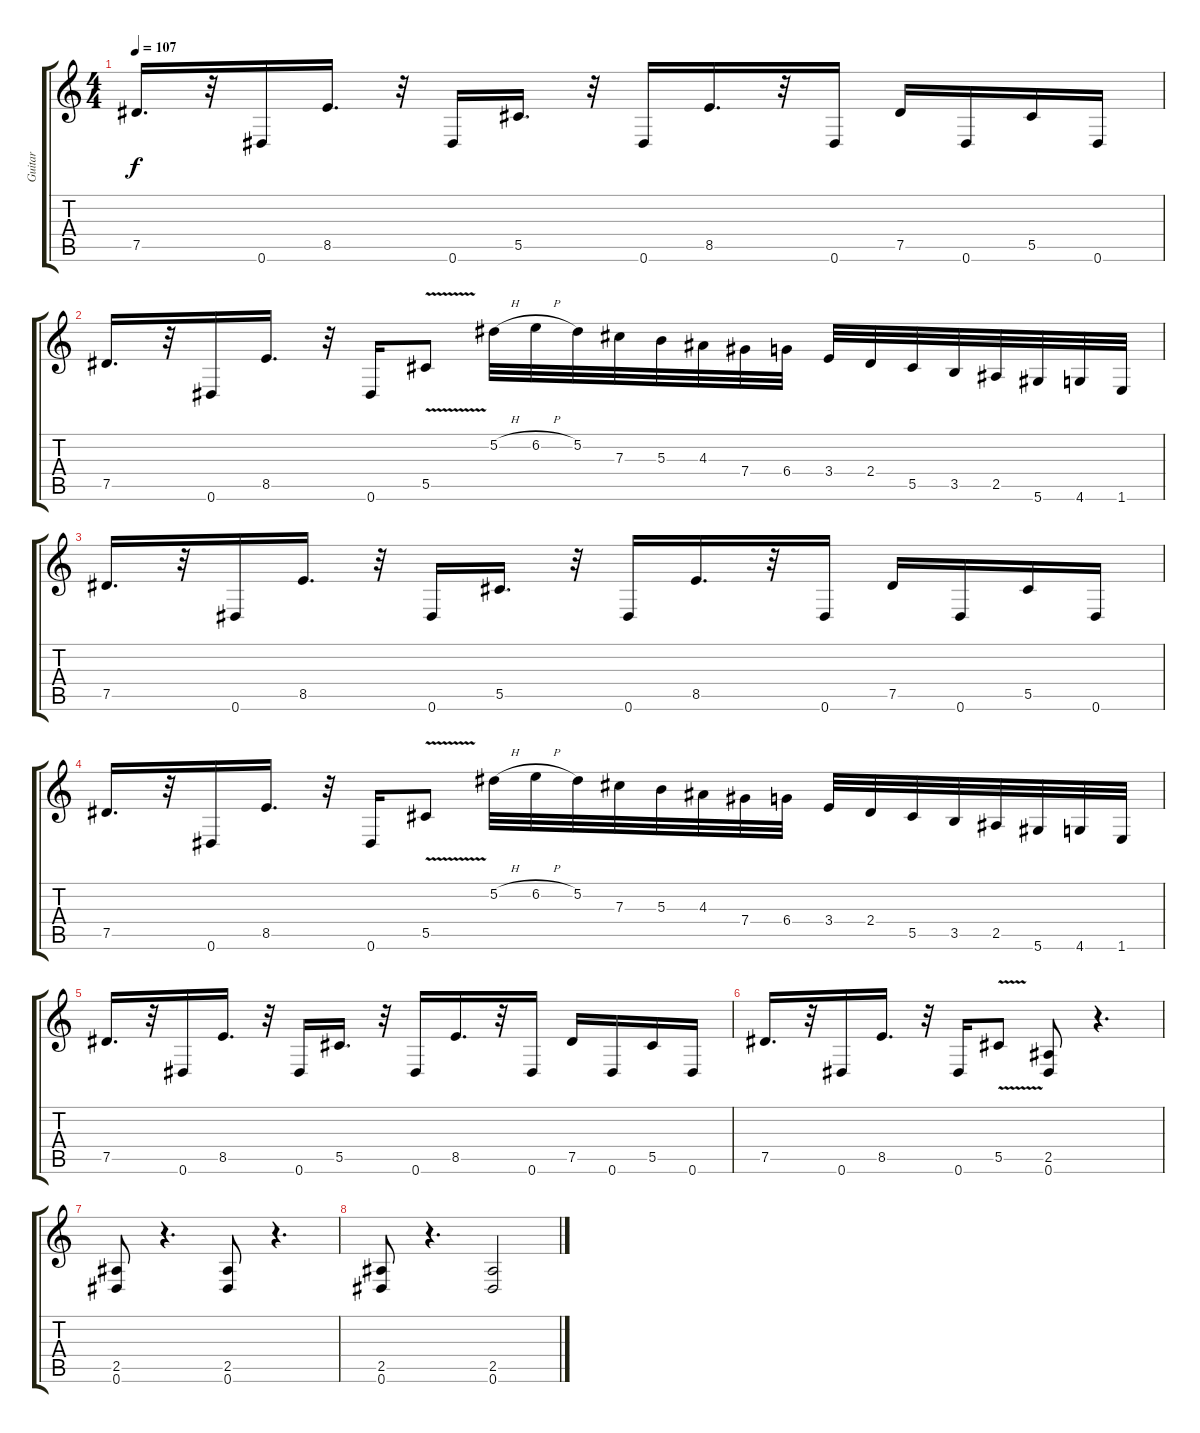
\track ("Guitar" "Guitar") {instrument distortionguitar}
\staff {score tabs}
\tuning (Eb4 Bb3 Gb3 Db3 Ab2 Eb2) {hide}
\ts (4 4)
\tempo 107
\clef g2
\ks c
7.5.16{d dy f} r.32 0.6.16 8.5.16{d} r.32 0.6.16 5.5.16{d} r.32 0.6.16 8.5.16{d} r.32 0.6.16 7.5.16 0.6.16 5.5.16 0.6.16 |
7.5.16{d} r.32 0.6.16 8.5.16{d} r.32 0.6.16 5.5{v}.8 5.2{h}.32 6.2{h}.32 5.2.32 7.3.32 5.3.32 4.3.32 7.4.32 6.4.32 3.4.32 2.4.32 5.5.32 3.5.32 2.5.32 5.6.32 4.6.32 1.6.32 |
7.5.16{d} r.32 0.6.16 8.5.16{d} r.32 0.6.16 5.5.16{d} r.32 0.6.16 8.5.16{d} r.32 0.6.16 7.5.16 0.6.16 5.5.16 0.6.16 |
7.5.16{d} r.32 0.6.16 8.5.16{d} r.32 0.6.16 5.5{v}.8 5.2{h}.32 6.2{h}.32 5.2.32 7.3.32 5.3.32 4.3.32 7.4.32 6.4.32 3.4.32 2.4.32 5.5.32 3.5.32 2.5.32 5.6.32 4.6.32 1.6.32 |
7.5.16{d} r.32 0.6.16 8.5.16{d} r.32 0.6.16 5.5.16{d} r.32 0.6.16 8.5.16{d} r.32 0.6.16 7.5.16 0.6.16 5.5.16 0.6.16 |
7.5.16{d} r.32 0.6.16 8.5.16{d} r.32 0.6.16 5.5{v}.8 (2.5 0.6).8 r.4{d} |
(2.5 0.6).8 r.4{d} (2.5 0.6).8 r.4{d} |
(2.5 0.6).8 r.4{d} (2.5 0.6).2
